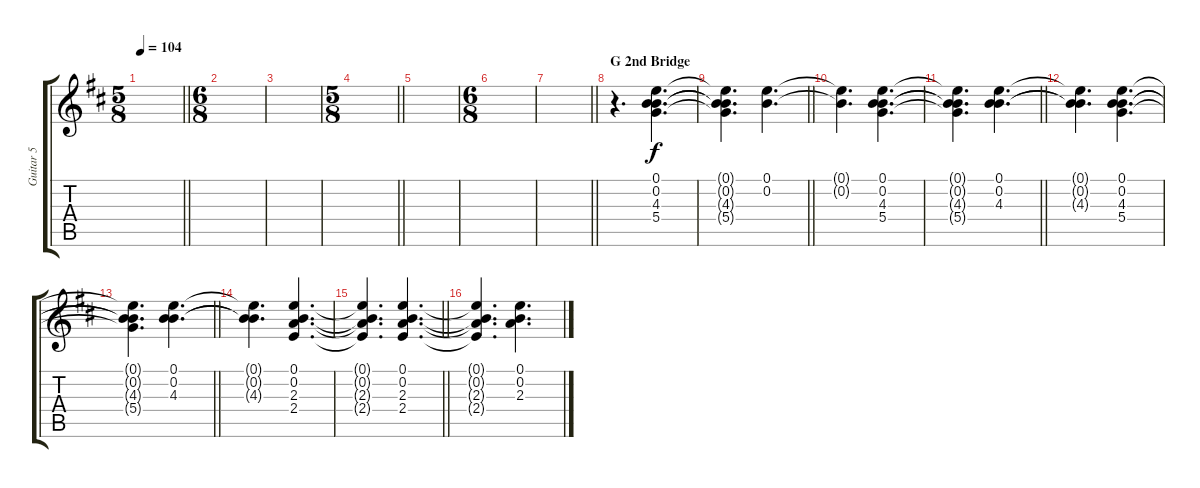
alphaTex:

\track ("Guitar 5" "Guitar 5") {instrument acousticguitarsteel}
\staff {score tabs}
\tuning (E4 B3 G3 D3 A2 E2) {hide}
\ts (5 8)
\tempo 104
\clef g2
\barLineRight lightlight
\ks d
|
\ts (6 8)
|
|
\ts (5 8)
\barLineRight lightlight
|
|
\ts (6 8)
|
\barLineRight lightlight
|
\section ("" "G 2nd Bridge")
r.4{d} (0.1 0.2 4.3 5.4).4{d} |
\barLineRight lightlight
(0.1{t} 0.2{t} 4.3{t} 5.4{t}).4{d} (0.1 0.2).4{d} |
(0.1{t} 0.2{t}).4{d} (0.1 0.2 4.3 5.4).4{d} |
\barLineRight lightlight
(0.1{t} 0.2{t} 4.3{t} 5.4{t}).4{d} (0.1 0.2 4.3).4{d} |
(0.1{t} 0.2{t} 4.3{t}).4{d} (0.1 0.2 4.3 5.4).4{d} |
\barLineRight lightlight
(0.1{t} 0.2{t} 4.3{t} 5.4{t}).4{d} (0.1 0.2 4.3).4{d} |
(0.1{t} 0.2{t} 4.3{t}).4{d} (0.1 0.2 2.3 2.4).4{d} |
\barLineRight lightlight
(0.1{t} 0.2{t} 2.3{t} 2.4{t}).4{d} (0.1 0.2 2.3 2.4).4{d} |
(0.1{t} 0.2{t} 2.3{t} 2.4{t}).4{d} (0.1 0.2 2.3).4{d}
